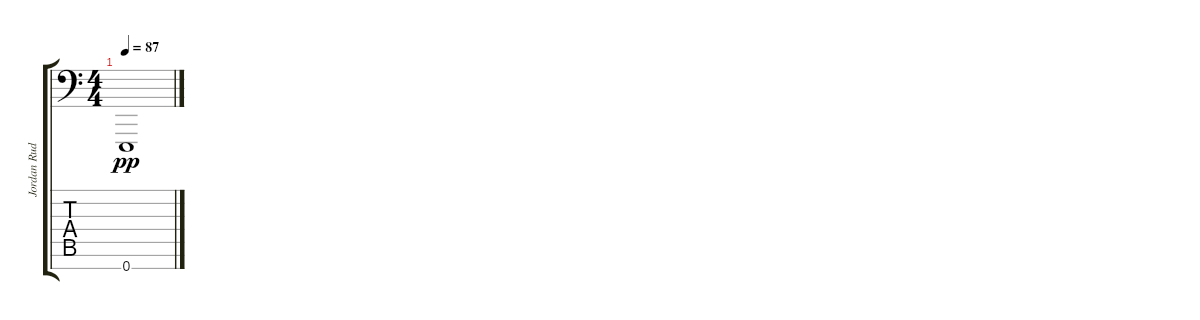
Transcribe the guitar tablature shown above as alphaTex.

\track ("Jordan Rudess" "Jordan Rud") {instrument acousticgrandpiano}
\staff {score tabs}
\tuning (E4 B3 G3 D3 A2 E2 E1) {hide}
\ts (4 4)
\tempo 87
\clef f4
\ks c
0.7.1{dy pp}
